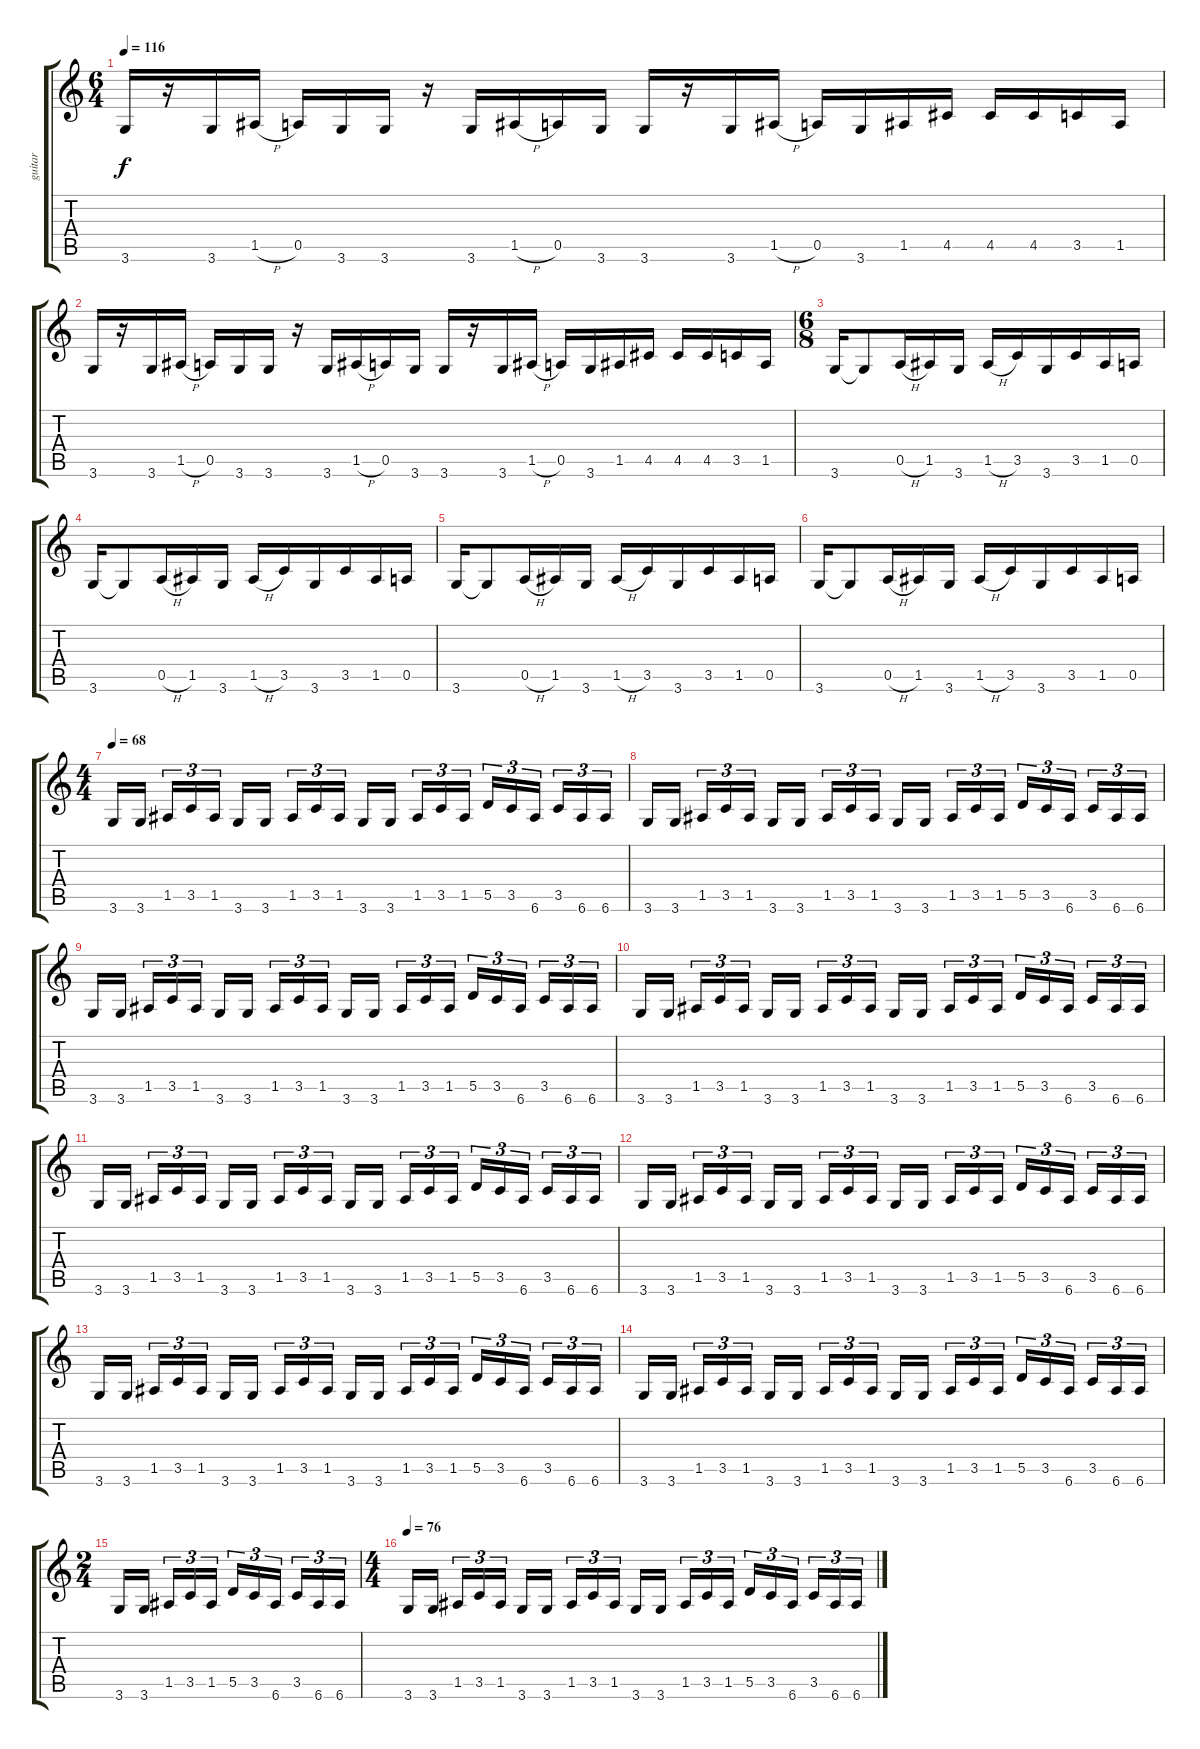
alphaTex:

\track ("guitar" "guitar") {instrument overdrivenguitar}
\staff {score tabs}
\tuning (E4 B3 G3 D3 A2 E2) {hide}
\ts (6 4)
\tempo 116
\clef g2
\ks c
3.6.16{dy f} r.16 3.6.16 1.5{h}.16 0.5.16 3.6.16 3.6.16 r.16 3.6.16 1.5{h}.16 0.5.16 3.6.16 3.6.16 r.16 3.6.16 1.5{h}.16 0.5.16 3.6.16 1.5.16 4.5.16 4.5.16 4.5.16 3.5.16 1.5.16 |
3.6.16 r.16 3.6.16 1.5{h}.16 0.5.16 3.6.16 3.6.16 r.16 3.6.16 1.5{h}.16 0.5.16 3.6.16 3.6.16 r.16 3.6.16 1.5{h}.16 0.5.16 3.6.16 1.5.16 4.5.16 4.5.16 4.5.16 3.5.16 1.5.16 |
\ts (6 8)
3.6.16 3.6{t}.8 0.5{h}.16 1.5.16 3.6.16 1.5{h}.16 3.5.16 3.6.16 3.5.16 1.5.16 0.5.16 |
3.6.16 3.6{t}.8 0.5{h}.16 1.5.16 3.6.16 1.5{h}.16 3.5.16 3.6.16 3.5.16 1.5.16 0.5.16 |
3.6.16 3.6{t}.8 0.5{h}.16 1.5.16 3.6.16 1.5{h}.16 3.5.16 3.6.16 3.5.16 1.5.16 0.5.16 |
3.6.16 3.6{t}.8 0.5{h}.16 1.5.16 3.6.16 1.5{h}.16 3.5.16 3.6.16 3.5.16 1.5.16 0.5.16 |
\ts (4 4)
\tempo 68
3.6.16 3.6.16 1.5.16{tu (3 2)} 3.5.16{tu (3 2)} 1.5.16{tu (3 2)} 3.6.16 3.6.16 1.5.16{tu (3 2)} 3.5.16{tu (3 2)} 1.5.16{tu (3 2)} 3.6.16 3.6.16 1.5.16{tu (3 2)} 3.5.16{tu (3 2)} 1.5.16{tu (3 2)} 5.5.16{tu (3 2)} 3.5.16{tu (3 2)} 6.6.16{tu (3 2)} 3.5.16{tu (3 2)} 6.6.16{tu (3 2)} 6.6.16{tu (3 2)} |
3.6.16 3.6.16 1.5.16{tu (3 2)} 3.5.16{tu (3 2)} 1.5.16{tu (3 2)} 3.6.16 3.6.16 1.5.16{tu (3 2)} 3.5.16{tu (3 2)} 1.5.16{tu (3 2)} 3.6.16 3.6.16 1.5.16{tu (3 2)} 3.5.16{tu (3 2)} 1.5.16{tu (3 2)} 5.5.16{tu (3 2)} 3.5.16{tu (3 2)} 6.6.16{tu (3 2)} 3.5.16{tu (3 2)} 6.6.16{tu (3 2)} 6.6.16{tu (3 2)} |
3.6.16 3.6.16 1.5.16{tu (3 2)} 3.5.16{tu (3 2)} 1.5.16{tu (3 2)} 3.6.16 3.6.16 1.5.16{tu (3 2)} 3.5.16{tu (3 2)} 1.5.16{tu (3 2)} 3.6.16 3.6.16 1.5.16{tu (3 2)} 3.5.16{tu (3 2)} 1.5.16{tu (3 2)} 5.5.16{tu (3 2)} 3.5.16{tu (3 2)} 6.6.16{tu (3 2)} 3.5.16{tu (3 2)} 6.6.16{tu (3 2)} 6.6.16{tu (3 2)} |
3.6.16 3.6.16 1.5.16{tu (3 2)} 3.5.16{tu (3 2)} 1.5.16{tu (3 2)} 3.6.16 3.6.16 1.5.16{tu (3 2)} 3.5.16{tu (3 2)} 1.5.16{tu (3 2)} 3.6.16 3.6.16 1.5.16{tu (3 2)} 3.5.16{tu (3 2)} 1.5.16{tu (3 2)} 5.5.16{tu (3 2)} 3.5.16{tu (3 2)} 6.6.16{tu (3 2)} 3.5.16{tu (3 2)} 6.6.16{tu (3 2)} 6.6.16{tu (3 2)} |
3.6.16 3.6.16 1.5.16{tu (3 2)} 3.5.16{tu (3 2)} 1.5.16{tu (3 2)} 3.6.16 3.6.16 1.5.16{tu (3 2)} 3.5.16{tu (3 2)} 1.5.16{tu (3 2)} 3.6.16 3.6.16 1.5.16{tu (3 2)} 3.5.16{tu (3 2)} 1.5.16{tu (3 2)} 5.5.16{tu (3 2)} 3.5.16{tu (3 2)} 6.6.16{tu (3 2)} 3.5.16{tu (3 2)} 6.6.16{tu (3 2)} 6.6.16{tu (3 2)} |
3.6.16 3.6.16 1.5.16{tu (3 2)} 3.5.16{tu (3 2)} 1.5.16{tu (3 2)} 3.6.16 3.6.16 1.5.16{tu (3 2)} 3.5.16{tu (3 2)} 1.5.16{tu (3 2)} 3.6.16 3.6.16 1.5.16{tu (3 2)} 3.5.16{tu (3 2)} 1.5.16{tu (3 2)} 5.5.16{tu (3 2)} 3.5.16{tu (3 2)} 6.6.16{tu (3 2)} 3.5.16{tu (3 2)} 6.6.16{tu (3 2)} 6.6.16{tu (3 2)} |
3.6.16 3.6.16 1.5.16{tu (3 2)} 3.5.16{tu (3 2)} 1.5.16{tu (3 2)} 3.6.16 3.6.16 1.5.16{tu (3 2)} 3.5.16{tu (3 2)} 1.5.16{tu (3 2)} 3.6.16 3.6.16 1.5.16{tu (3 2)} 3.5.16{tu (3 2)} 1.5.16{tu (3 2)} 5.5.16{tu (3 2)} 3.5.16{tu (3 2)} 6.6.16{tu (3 2)} 3.5.16{tu (3 2)} 6.6.16{tu (3 2)} 6.6.16{tu (3 2)} |
3.6.16 3.6.16 1.5.16{tu (3 2)} 3.5.16{tu (3 2)} 1.5.16{tu (3 2)} 3.6.16 3.6.16 1.5.16{tu (3 2)} 3.5.16{tu (3 2)} 1.5.16{tu (3 2)} 3.6.16 3.6.16 1.5.16{tu (3 2)} 3.5.16{tu (3 2)} 1.5.16{tu (3 2)} 5.5.16{tu (3 2)} 3.5.16{tu (3 2)} 6.6.16{tu (3 2)} 3.5.16{tu (3 2)} 6.6.16{tu (3 2)} 6.6.16{tu (3 2)} |
\ts (2 4)
3.6.16 3.6.16 1.5.16{tu (3 2)} 3.5.16{tu (3 2)} 1.5.16{tu (3 2)} 5.5.16{tu (3 2)} 3.5.16{tu (3 2)} 6.6.16{tu (3 2)} 3.5.16{tu (3 2)} 6.6.16{tu (3 2)} 6.6.16{tu (3 2)} |
\ts (4 4)
\tempo 76
3.6.16 3.6.16 1.5.16{tu (3 2)} 3.5.16{tu (3 2)} 1.5.16{tu (3 2)} 3.6.16 3.6.16 1.5.16{tu (3 2)} 3.5.16{tu (3 2)} 1.5.16{tu (3 2)} 3.6.16 3.6.16 1.5.16{tu (3 2)} 3.5.16{tu (3 2)} 1.5.16{tu (3 2)} 5.5.16{tu (3 2)} 3.5.16{tu (3 2)} 6.6.16{tu (3 2)} 3.5.16{tu (3 2)} 6.6.16{tu (3 2)} 6.6.16{tu (3 2)}
